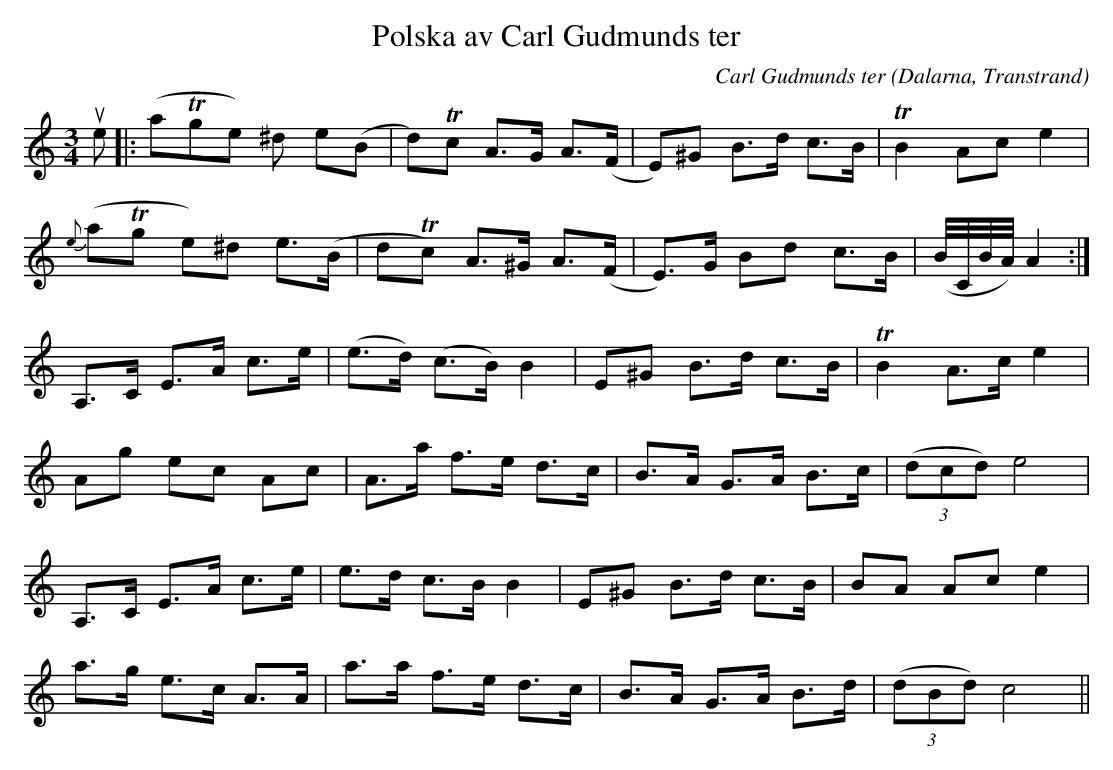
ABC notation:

X:1
T:Polska av Carl Gudmunds ter
C:Carl Gudmunds ter
O:Dalarna, Transtrand
M:3/4
L:1/8
K:Am
ue|:(aTge) ^d e(B|d)Tc A>G A>(F|E)^G B>d c>B | TB2 Ac e2|
{e}(aTg e)^d e>(B|dTc) A>^G A>(F|E)>G Bd c>B | (B/4C/4B/4A/4) A2 :|
A,>C E>A c>e|(e>d) (c>B) B2|E^G B>d c>B|TB2 A>c e2|
Ag ec Ac | A>a f>e d>c | B>A G>A B>c|(3 (dcd) e4|
A,>C E>A c>e|e>d c>B B2|E^G B>d c>B|BA Ac e2|
a>g e>c A>A|a>a f>e d>c|B>A G>A B>d|(3 (dBd) c4||
